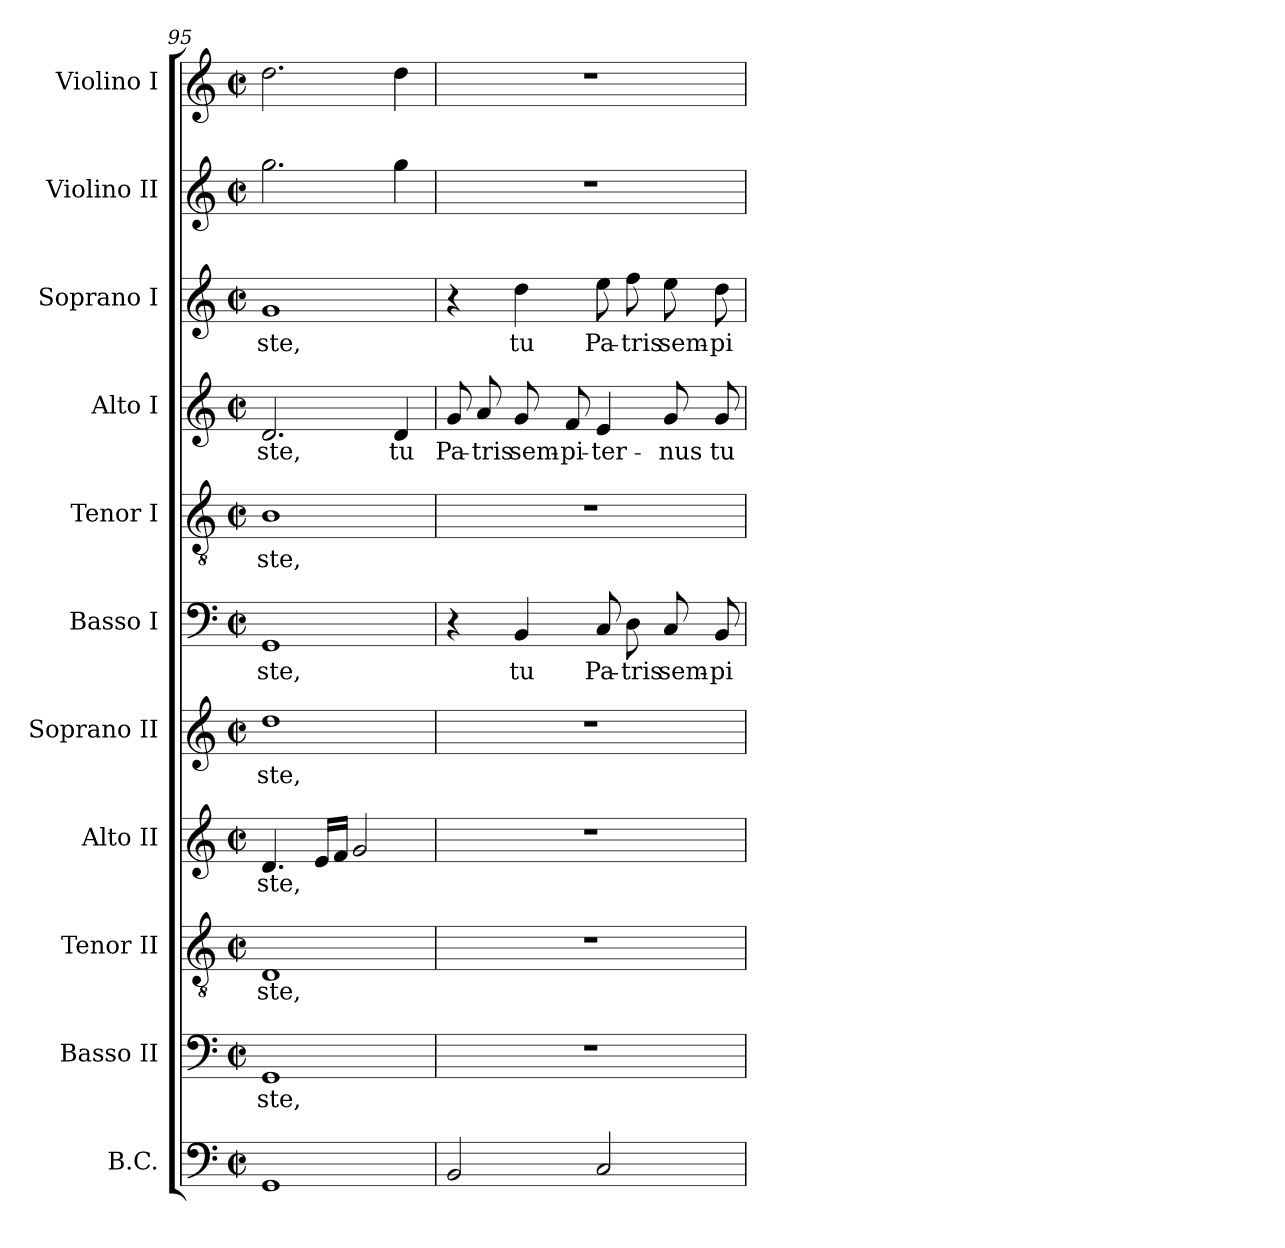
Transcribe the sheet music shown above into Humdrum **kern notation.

**kern	**kern	**text	**kern	**text	**kern	**text	**kern	**text	**kern	**text	**kern	**text	**kern	**text	**kern	**text	**kern	**kern
*part11	*part10	*part10	*part9	*part9	*part8	*part8	*part7	*part7	*part6	*part6	*part5	*part5	*part4	*part4	*part3	*part3	*part2	*part1
*staff11	*staff10	*staff10	*staff9	*staff9	*staff8	*staff8	*staff7	*staff7	*staff6	*staff6	*staff5	*staff5	*staff4	*staff4	*staff3	*staff3	*staff2	*staff1
*I"B.C.	*I"Basso II	*	*I"Tenor II	*	*I"Alto II	*	*I"Soprano II	*	*I"Basso I	*	*I"Tenor I	*	*I"Alto I	*	*I"Soprano I	*	*I"Violino II	*I"Violino I
*I'BC	*I'B 2	*	*I'T 2	*	*I'A 2	*	*I'S 2	*	*I'B 1	*	*I'T 1	*	*I'A 1	*	*I'S 1	*	*I'Vln. II	*I'Vln. I
*clefF4	*clefF4	*	*clefGv2	*	*clefG2	*	*clefG2	*	*clefF4	*	*clefGv2	*	*clefG2	*	*clefG2	*	*clefG2	*clefG2
*k[]	*k[]	*	*k[]	*	*k[]	*	*k[]	*	*k[]	*	*k[]	*	*k[]	*	*k[]	*	*k[]	*k[]
*C:	*C:	*	*C:	*	*C:	*	*C:	*	*C:	*	*C:	*	*C:	*	*C:	*	*C:	*C:
*M2/2	*M2/2	*	*M2/2	*	*M2/2	*	*M2/2	*	*M2/2	*	*M2/2	*	*M2/2	*	*M2/2	*	*M2/2	*M2/2
*met(c|)	*met(c|)	*	*met(c|)	*	*met(c|)	*	*met(c|)	*	*met(c|)	*	*met(c|)	*	*met(c|)	*	*met(c|)	*	*met(c|)	*met(c|)
=95	=95	=95	=95	=95	=95	=95	=95	=95	=95	=95	=95	=95	=95	=95	=95	=95	=95	=95
!	!	!LO:LY:b	!	!	!	!	!	!	!	!	!	!	!	!	!	!	!	!
!	!	!	!	!LO:LY:b	!	!	!	!	!	!	!	!	!	!	!	!	!	!
!	!	!	!	!	!	!LO:LY:b	!	!	!	!	!	!	!	!	!	!	!	!
!	!	!	!	!	!	!	!	!LO:LY:b	!	!	!	!	!	!	!	!	!	!
!	!	!	!	!	!	!	!	!	!	!LO:LY:b	!	!	!	!	!	!	!	!
!	!	!	!	!	!	!	!	!	!	!	!	!LO:LY:b	!	!	!	!	!	!
!	!	!	!	!	!	!	!	!	!	!	!	!	!	!LO:LY:b	!	!	!	!
!	!	!	!	!	!	!	!	!	!	!	!	!	!	!	!	!LO:LY:b	!	!
1GG	1GG	-ste,	1D	-ste,	4.d/	-ste,	1dd	-ste,	1GG	-ste,	1B	-ste,	2.d/	-ste,	1g	-ste,	2.gg\	2.dd\
.	.	.	.	.	16e/LL	.	.	.	.	.	.	.	.	.	.	.	.	.
.	.	.	.	.	16f/JJ	.	.	.	.	.	.	.	.	.	.	.	.	.
.	.	.	.	.	2g/	.	.	.	.	.	.	.	.	.	.	.	.	.
!	!	!	!	!	!	!	!	!	!	!	!	!	!	!LO:LY:b	!	!	!	!
.	.	.	.	.	.	.	.	.	.	.	.	.	4d/	tu	.	.	4gg\	4dd\
=96	=96	=96	=96	=96	=96	=96	=96	=96	=96	=96	=96	=96	=96	=96	=96	=96	=96	=96
!	!	!	!	!	!	!	!	!	!	!	!	!	!	!LO:LY:b	!	!	!	!
2BB/	1r	.	1r	.	1r	.	1r	.	4r	.	1r	.	8g/	Pa-	4r	.	1r	1r
!	!	!	!	!	!	!	!	!	!	!	!	!	!	!LO:LY:b	!	!	!	!
.	.	.	.	.	.	.	.	.	.	.	.	.	8a/	-tris	.	.	.	.
!	!	!	!	!	!	!	!	!	!	!LO:LY:b	!	!	!	!	!	!	!	!
!	!	!	!	!	!	!	!	!	!	!	!	!	!	!LO:LY:b	!	!	!	!
!	!	!	!	!	!	!	!	!	!	!	!	!	!	!	!	!LO:LY:b	!	!
.	.	.	.	.	.	.	.	.	4BB/	tu	.	.	8g/	sem-	4dd\	tu	.	.
!	!	!	!	!	!	!	!	!	!	!	!	!	!	!LO:LY:b	!	!	!	!
.	.	.	.	.	.	.	.	.	.	.	.	.	8f/	-pi-	.	.	.	.
!	!	!	!	!	!	!	!	!	!	!LO:LY:b	!	!	!	!	!	!	!	!
!	!	!	!	!	!	!	!	!	!	!	!	!	!	!LO:LY:b	!	!	!	!
!	!	!	!	!	!	!	!	!	!	!	!	!	!	!	!	!LO:LY:b	!	!
2C/	.	.	.	.	.	.	.	.	8C/	Pa-	.	.	4e/	-ter-	8ee\	Pa-	.	.
!	!	!	!	!	!	!	!	!	!	!LO:LY:b	!	!	!	!	!	!	!	!
!	!	!	!	!	!	!	!	!	!	!	!	!	!	!	!	!LO:LY:b	!	!
.	.	.	.	.	.	.	.	.	8D\	-tris	.	.	.	.	8ff\	-tris	.	.
!	!	!	!	!	!	!	!	!	!	!LO:LY:b	!	!	!	!	!	!	!	!
!	!	!	!	!	!	!	!	!	!	!	!	!	!	!LO:LY:b	!	!	!	!
!	!	!	!	!	!	!	!	!	!	!	!	!	!	!	!	!LO:LY:b	!	!
.	.	.	.	.	.	.	.	.	8C/	sem-	.	.	8g/	-nus	8ee\	sem-	.	.
!	!	!	!	!	!	!	!	!	!	!LO:LY:b	!	!	!	!	!	!	!	!
!	!	!	!	!	!	!	!	!	!	!	!	!	!	!LO:LY:b	!	!	!	!
!	!	!	!	!	!	!	!	!	!	!	!	!	!	!	!	!LO:LY:b	!	!
.	.	.	.	.	.	.	.	.	8BB/	-pi-	.	.	8g/	tu	8dd\	-pi-	.	.
=	=	=	=	=	=	=	=	=	=	=	=	=	=	=	=	=	=	=
*-	*-	*-	*-	*-	*-	*-	*-	*-	*-	*-	*-	*-	*-	*-	*-	*-	*-	*-
